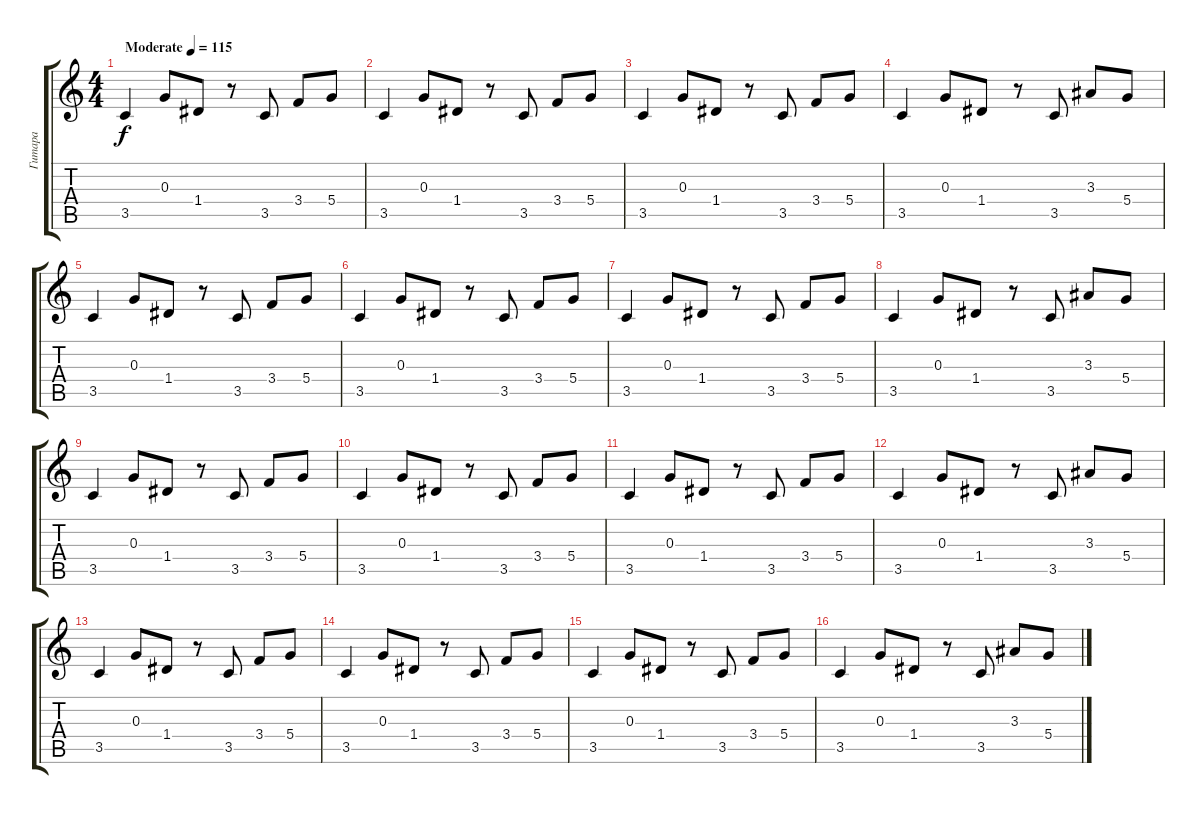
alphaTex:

\track ("Гитара" "Гитара") {instrument electricguitarmuted}
\staff {score tabs}
\tuning (E4 B3 G3 D3 A2 E2) {hide}
\ts (4 4)
\tempo (115 "Moderate")
\clef g2
\ks c
3.5.4{dy f instrument electricguitarmuted} 0.3.8 1.4.8 r.8 3.5.8 3.4.8 5.4.8 |
3.5.4 0.3.8 1.4.8 r.8 3.5.8 3.4.8 5.4.8 |
3.5.4 0.3.8 1.4.8 r.8 3.5.8 3.4.8 5.4.8 |
3.5.4 0.3.8 1.4.8 r.8 3.5.8 3.3.8 5.4.8 |
3.5.4 0.3.8 1.4.8 r.8 3.5.8 3.4.8 5.4.8 |
3.5.4 0.3.8 1.4.8 r.8 3.5.8 3.4.8 5.4.8 |
3.5.4 0.3.8 1.4.8 r.8 3.5.8 3.4.8 5.4.8 |
3.5.4 0.3.8 1.4.8 r.8 3.5.8 3.3.8 5.4.8 |
3.5.4 0.3.8 1.4.8 r.8 3.5.8 3.4.8 5.4.8 |
3.5.4 0.3.8 1.4.8 r.8 3.5.8 3.4.8 5.4.8 |
3.5.4 0.3.8 1.4.8 r.8 3.5.8 3.4.8 5.4.8 |
3.5.4 0.3.8 1.4.8 r.8 3.5.8 3.3.8 5.4.8 |
3.5.4 0.3.8 1.4.8 r.8 3.5.8 3.4.8 5.4.8 |
3.5.4 0.3.8 1.4.8 r.8 3.5.8 3.4.8 5.4.8 |
3.5.4 0.3.8 1.4.8 r.8 3.5.8 3.4.8 5.4.8 |
3.5.4 0.3.8 1.4.8 r.8 3.5.8 3.3.8 5.4.8
